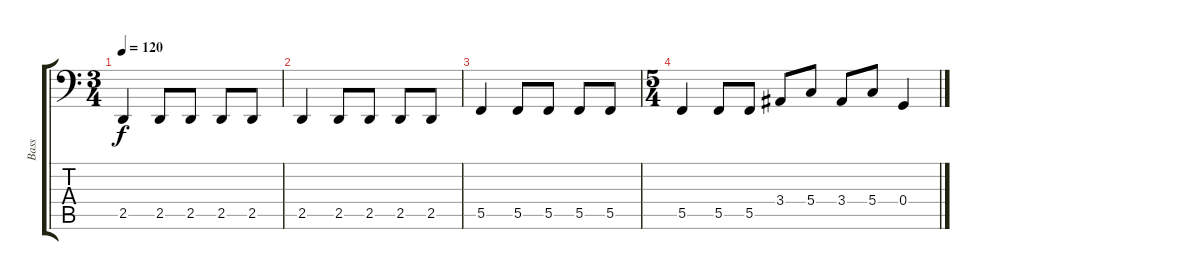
\track ("Bass" "Bass") {instrument electricbasspick}
\staff {score tabs}
\tuning (Bb2 F2 C2 G1 C1 A0) {hide}
\ts (3 4)
\tempo 120
\clef f4
\ks c
2.5.4{dy f} 2.5.8 2.5.8 2.5.8 2.5.8 |
2.5.4 2.5.8 2.5.8 2.5.8 2.5.8 |
5.5.4 5.5.8 5.5.8 5.5.8 5.5.8 |
\ts (5 4)
5.5.4 5.5.8 5.5.8 3.4.8 5.4.8 3.4.8 5.4.8 0.4.4
